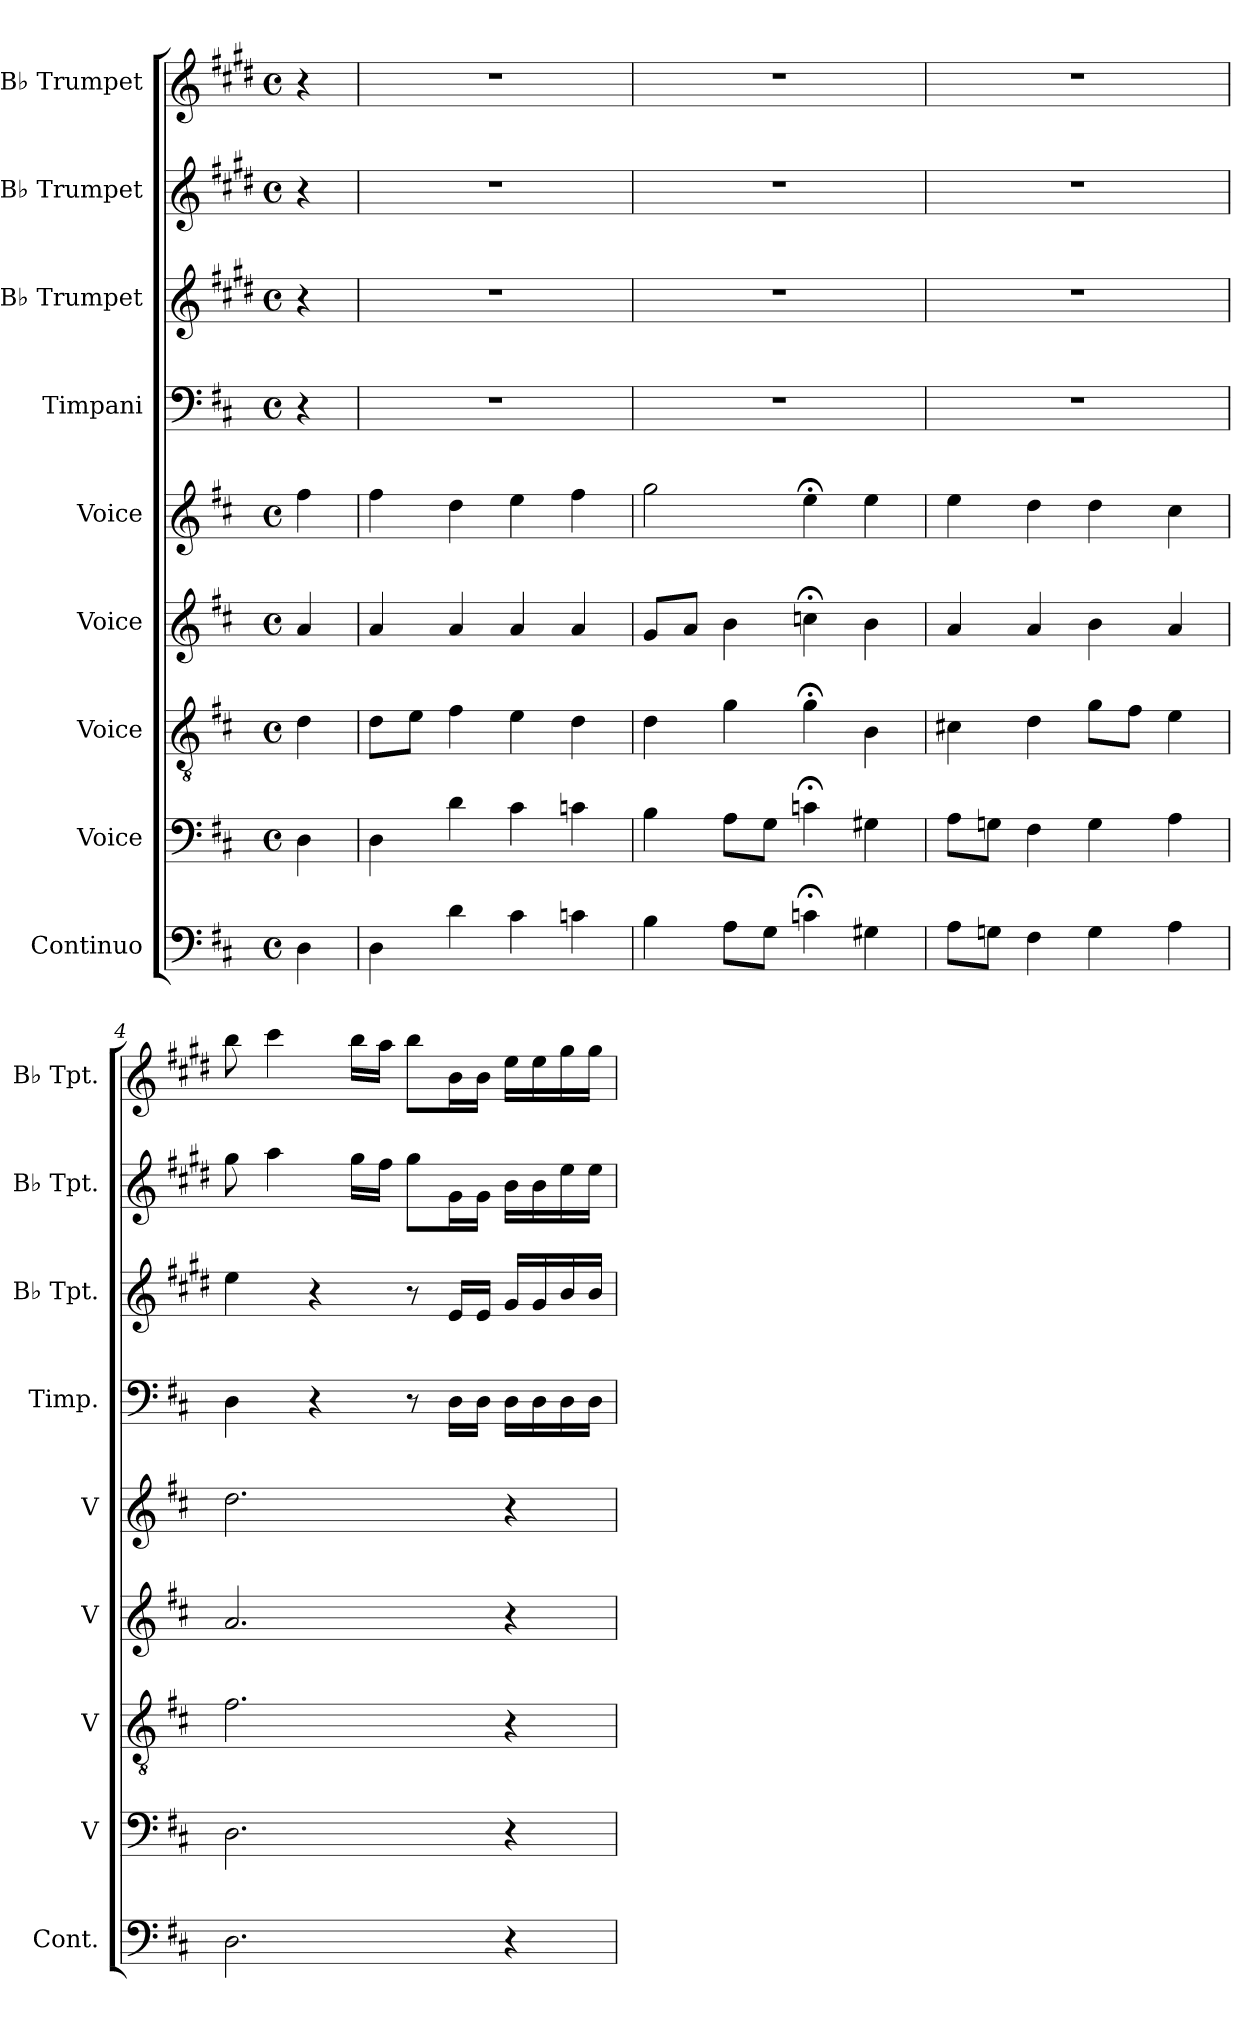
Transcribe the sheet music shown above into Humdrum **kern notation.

**kern	**kern	**kern	**kern	**kern	**kern	**kern	**kern	**kern
*part9	*part8	*part7	*part6	*part5	*part4	*part3	*part2	*part1
*staff9	*staff8	*staff7	*staff6	*staff5	*staff4	*staff3	*staff2	*staff1
*I"Continuo	*I"Voice	*I"Voice	*I"Voice	*I"Voice	*I"Timpani	*I"B♭ Trumpet	*I"B♭ Trumpet	*I"B♭ Trumpet
*I'Cont.	*I'V	*I'V	*I'V	*I'V	*I'Timp.	*I'B♭ Tpt.	*I'B♭ Tpt.	*I'B♭ Tpt.
*clefF4	*clefF4	*clefGv2	*clefG2	*clefG2	*clefF4	*clefG2	*clefG2	*clefG2
*ITrd7c12	*	*	*	*	*	*ITrd1c2	*ITrd1c2	*ITrd1c2
*k[f#c#]	*k[f#c#]	*k[f#c#]	*k[f#c#]	*k[f#c#]	*k[f#c#]	*k[f#c#]	*k[f#c#]	*k[f#c#]
*M4/4	*M4/4	*M4/4	*M4/4	*M4/4	*M4/4	*M4/4	*M4/4	*M4/4
*met(c)	*met(c)	*met(c)	*met(c)	*met(c)	*met(c)	*met(c)	*met(c)	*met(c)
=	=	=	=	=	=	=	=	=
4DD\	4D\	4d\	4a/	4ff#\	4r	4r	4r	4r
=1	=1	=1	=1	=1	=1	=1	=1	=1
4DD\	4D\	8d\L	4a/	4ff#\	1r	1r	1r	1r
.	.	8e\J	.	.	.	.	.	.
4D\	4d\	4f#\	4a/	4dd\	.	.	.	.
4C#\	4c#\	4e\	4a/	4ee\	.	.	.	.
4Cn\	4cn\	4d\	4a/	4ff#\	.	.	.	.
=2	=2	=2	=2	=2	=2	=2	=2	=2
4BB\	4B\	4d\	8g/L	2gg\	1r	1r	1r	1r
.	.	.	8a/J	.	.	.	.	.
8AA\L	8A\L	4g\	4b\	.	.	.	.	.
8GG\J	8G\J	.	.	.	.	.	.	.
4Cn;<\	4cn;<\	4g;<\	4ccn;<\	4ee;<\	.	.	.	.
4GG#X\	4G#X\	4B\	4b\	4ee\	.	.	.	.
=3	=3	=3	=3	=3	=3	=3	=3	=3
8AA\L	8A\L	4c#X\	4a/	4ee\	1r	1r	1r	1r
8GGn\J	8Gn\J	.	.	.	.	.	.	.
4FF#\	4F#\	4d\	4a/	4dd\	.	.	.	.
4GG\	4G\	8g\L	4b\	4dd\	.	.	.	.
.	.	8f#\J	.	.	.	.	.	.
4AA\	4A\	4e\	4a/	4cc#\	.	.	.	.
=4	=4	=4	=4	=4	=4	=4	=4	=4
2.DD\	2.D\	2.f#\	2.a/	2.dd\	4D\	4dd\	8ff#\	8aa\
.	.	.	.	.	.	.	4gg\	4bb\
.	.	.	.	.	4r	4r	.	.
.	.	.	.	.	.	.	16ff#\LL	16aa\LL
.	.	.	.	.	.	.	16ee\JJ	16gg\JJ
.	.	.	.	.	8r	8r	8ff#\L	8aa\L
.	.	.	.	.	16D\LL	16d/LL	16f#\L	16a\L
.	.	.	.	.	16D\JJ	16d/JJ	16f#\JJ	16a\JJ
4r	4r	4r	4r	4r	16D\LL	16f#/LL	16a\LL	16dd\LL
.	.	.	.	.	16D\	16f#/	16a\	16dd\
.	.	.	.	.	16D\	16a/	16dd\	16ff#\
.	.	.	.	.	16D\JJ	16a/JJ	16dd\JJ	16ff#\JJ
=	=	=	=	=	=	=	=	=
*-	*-	*-	*-	*-	*-	*-	*-	*-
